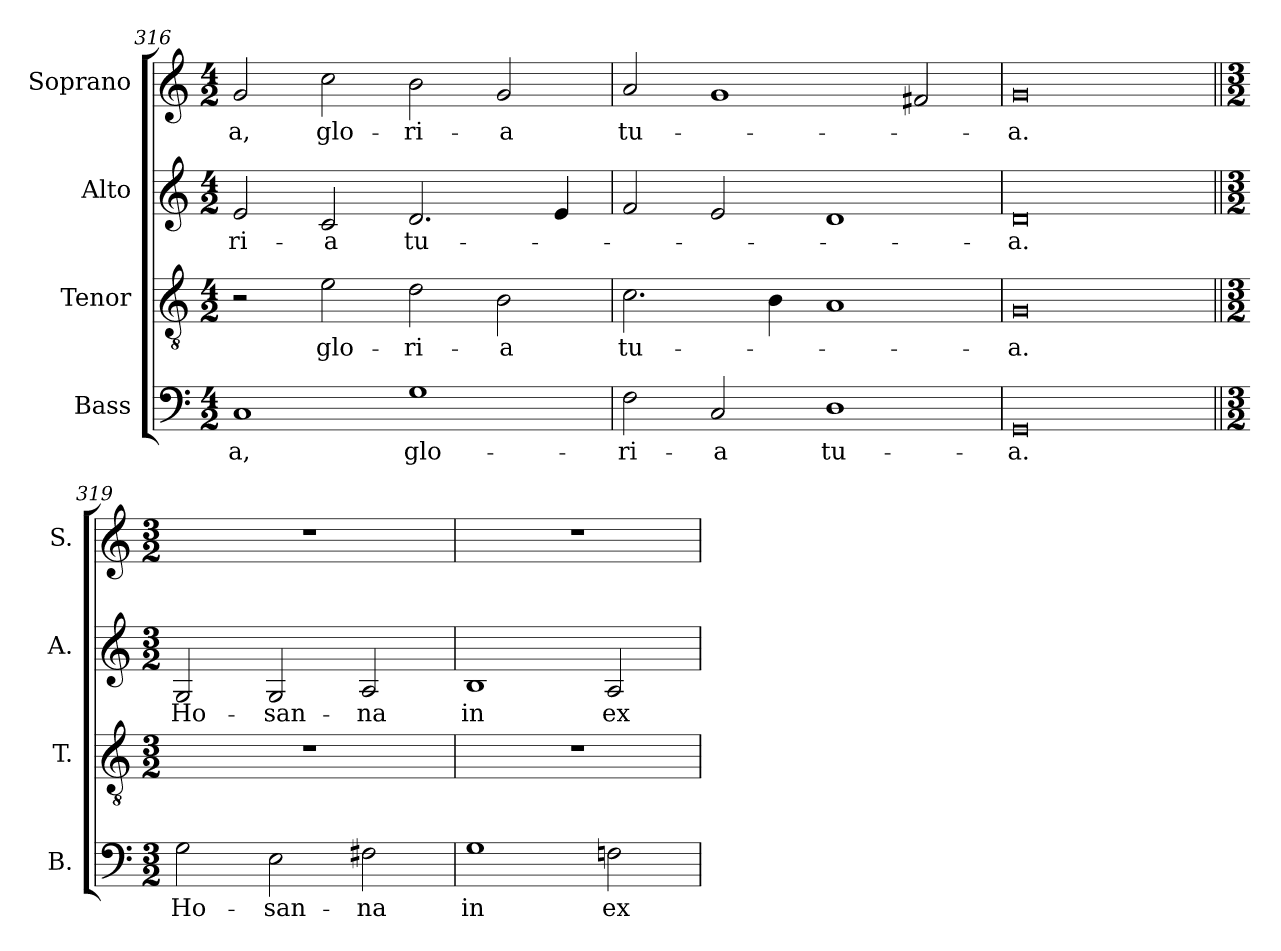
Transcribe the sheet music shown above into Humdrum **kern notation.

**kern	**text	**kern	**text	**kern	**text	**kern	**text
*part4	*part4	*part3	*part3	*part2	*part2	*part1	*part1
*staff4	*staff4	*staff3	*staff3	*staff2	*staff2	*staff1	*staff1
*I"Bass	*	*I"Tenor	*	*I"Alto	*	*I"Soprano	*
*I'B.	*	*I'T.	*	*I'A.	*	*I'S.	*
*clefF4	*	*clefGv2	*	*clefG2	*	*clefG2	*
*	*	*ITrd7c12	*	*	*	*	*
*k[]	*	*k[]	*	*k[]	*	*k[]	*
*C:	*	*C:	*	*C:	*	*C:	*
*M4/2	*	*M4/2	*	*M4/2	*	*M4/2	*
=316	=316	=316	=316	=316	=316	=316	=316
!	!LO:LY:b:color=#000000	!	!	!	!	!	!
!	!	!	!	!	!LO:LY:b:color=#000000	!	!
!	!	!	!	!	!	!	!LO:LY:b:color=#000000
1Ci	-a,	2r	.	2ei/	-ri-	2gi/	-a,
!	!	!	!LO:LY:b:color=#000000	!	!	!	!
!	!	!	!	!	!LO:LY:b:color=#000000	!	!
!	!	!	!	!	!	!	!LO:LY:b:color=#000000
.	.	2Ei\	glo-	2ci/	-a	2cci\	glo-
!	!LO:LY:b:color=#000000	!	!	!	!	!	!
!	!	!	!LO:LY:b:color=#000000	!	!	!	!
!	!	!	!	!	!LO:LY:b:color=#000000	!	!
!	!	!	!	!	!	!	!LO:LY:b:color=#000000
1Gi	glo-	2Di\	-ri-	2.di/	tu-	2bi\	-ri-
!	!	!	!LO:LY:b:color=#000000	!	!	!	!
!	!	!	!	!	!	!	!LO:LY:b:color=#000000
.	.	2BBi\	-a	.	.	2gi/	-a
.	.	.	.	4ei/	.	.	.
=317	=317	=317	=317	=317	=317	=317	=317
!	!LO:LY:b:color=#000000	!	!	!	!	!	!
!	!	!	!LO:LY:b:color=#000000	!	!	!	!
!	!	!	!	!	!	!	!LO:LY:b:color=#000000
2Fi\	-ri-	2.Ci\	tu-	2fi/	.	2ai/	tu-
!	!LO:LY:b:color=#000000	!	!	!	!	!	!
2Ci/	-a	.	.	2ei/	.	1gi	.
.	.	4BBi\	.	.	.	.	.
!	!LO:LY:b:color=#000000	!	!	!	!	!	!
1Di	tu-	1AAi	.	1di	.	.	.
.	.	.	.	.	.	2f#Xi/	.
=318	=318	=318	=318	=318	=318	=318	=318
!	!LO:LY:b:color=#000000	!	!	!	!	!	!
!	!	!	!LO:LY:b:color=#000000	!	!	!	!
!	!	!	!	!	!LO:LY:b:color=#000000	!	!
!	!	!	!	!	!	!	!LO:LY:b:color=#000000
0GGi	-a.	0GGi	-a.	0di	-a.	0gi	-a.
!!LO:LB:g=z
=319||	=319||	=319||	=319||	=319||	=319||	=319||	=319||
*M3/2	*	*M3/2	*	*M3/2	*	*M3/2	*
!	!LO:LY:b:color=#000000	!LO:N:vis=1	!	!	!	!	!
*	*	*	*	*	*	*MM256	*
!	!	!	!	!	!LO:LY:b:color=#000000	!LO:N:vis=1	!
2Gi\	Ho-	1.r	.	2Gi/	Ho-	1.r	.
!	!LO:LY:b:color=#000000	!	!	!	!	!	!
!	!	!	!	!	!LO:LY:b:color=#000000	!	!
2Ei\	-san-	.	.	2Gi/	-san-	.	.
!	!LO:LY:b:color=#000000	!	!	!	!	!	!
!	!	!	!	!	!LO:LY:b:color=#000000	!	!
2F#Xi\	-na	.	.	2Ai/	-na	.	.
=320	=320	=320	=320	=320	=320	=320	=320
!	!LO:LY:b:color=#000000	!LO:N:vis=1	!	!	!	!	!
!	!	!	!	!	!LO:LY:b:color=#000000	!LO:N:vis=1	!
1Gi	in	1.r	.	1Bi	in	1.r	.
!	!LO:LY:b:color=#000000	!	!	!	!	!	!
!	!	!	!	!	!LO:LY:b:color=#000000	!	!
2Fni\	ex-	.	.	2Ai/	ex-	.	.
=	=	=	=	=	=	=	=
*-	*-	*-	*-	*-	*-	*-	*-
